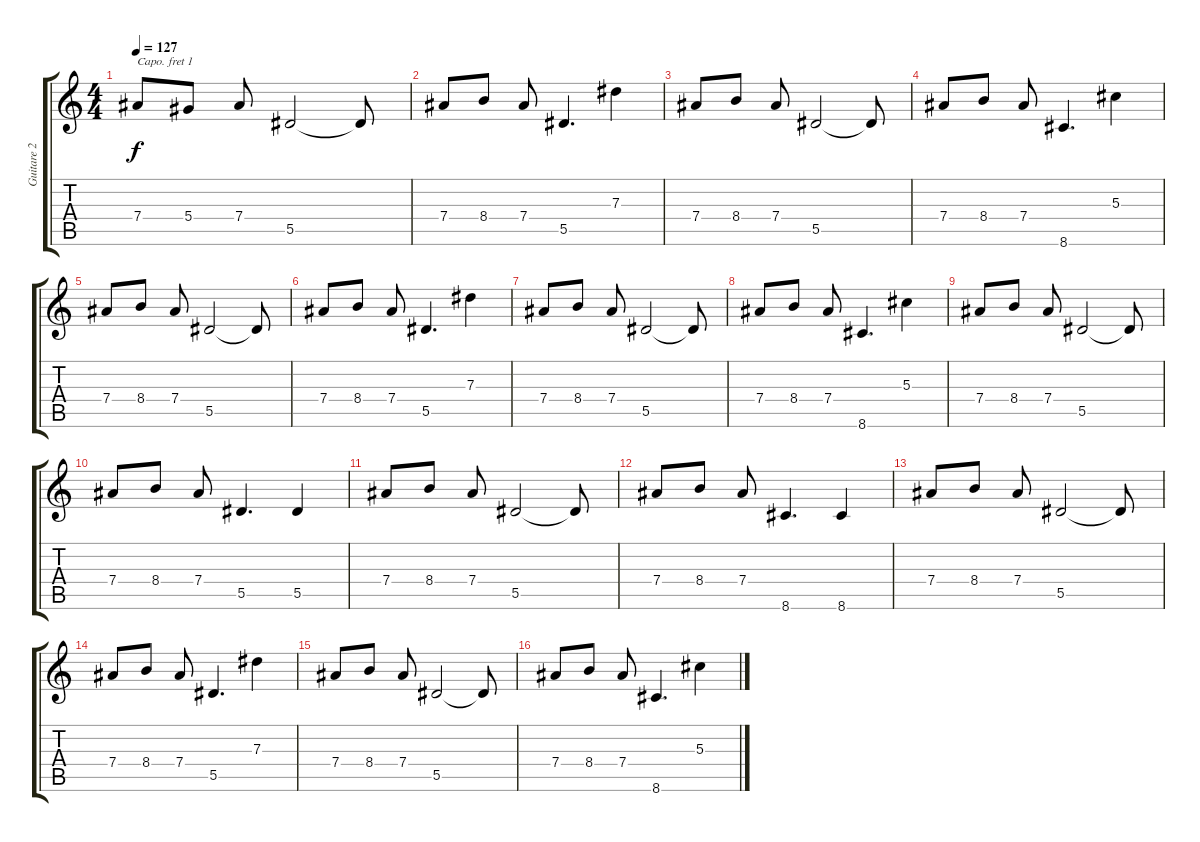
\track ("Guitare 2" "Guitare 2") {instrument overdrivenguitar}
\staff {score tabs}
\capo 1
\tuning (E4 B3 G3 D3 A2 E2) {hide}
\ts (4 4)
\tempo 127
\clef g2
\ks c
7.4.8{dy f} 5.4.8 7.4.8 5.5.2 5.5{t}.8 |
7.4.8 8.4.8 7.4.8 5.5.4{d} 7.3.4 |
7.4.8 8.4.8 7.4.8 5.5.2 5.5{t}.8 |
7.4.8 8.4.8 7.4.8 8.6.4{d} 5.3.4 |
7.4.8 8.4.8 7.4.8 5.5.2 5.5{t}.8 |
7.4.8 8.4.8 7.4.8 5.5.4{d} 7.3.4 |
7.4.8 8.4.8 7.4.8 5.5.2 5.5{t}.8 |
7.4.8 8.4.8 7.4.8 8.6.4{d} 5.3.4 |
7.4.8 8.4.8 7.4.8 5.5.2 5.5{t}.8 |
7.4.8 8.4.8 7.4.8 5.5.4{d} 5.5.4 |
7.4.8 8.4.8 7.4.8 5.5.2 5.5{t}.8 |
7.4.8 8.4.8 7.4.8 8.6.4{d} 8.6.4 |
7.4.8 8.4.8 7.4.8 5.5.2 5.5{t}.8 |
7.4.8 8.4.8 7.4.8 5.5.4{d} 7.3.4 |
7.4.8 8.4.8 7.4.8 5.5.2 5.5{t}.8 |
7.4.8 8.4.8 7.4.8 8.6.4{d} 5.3.4
